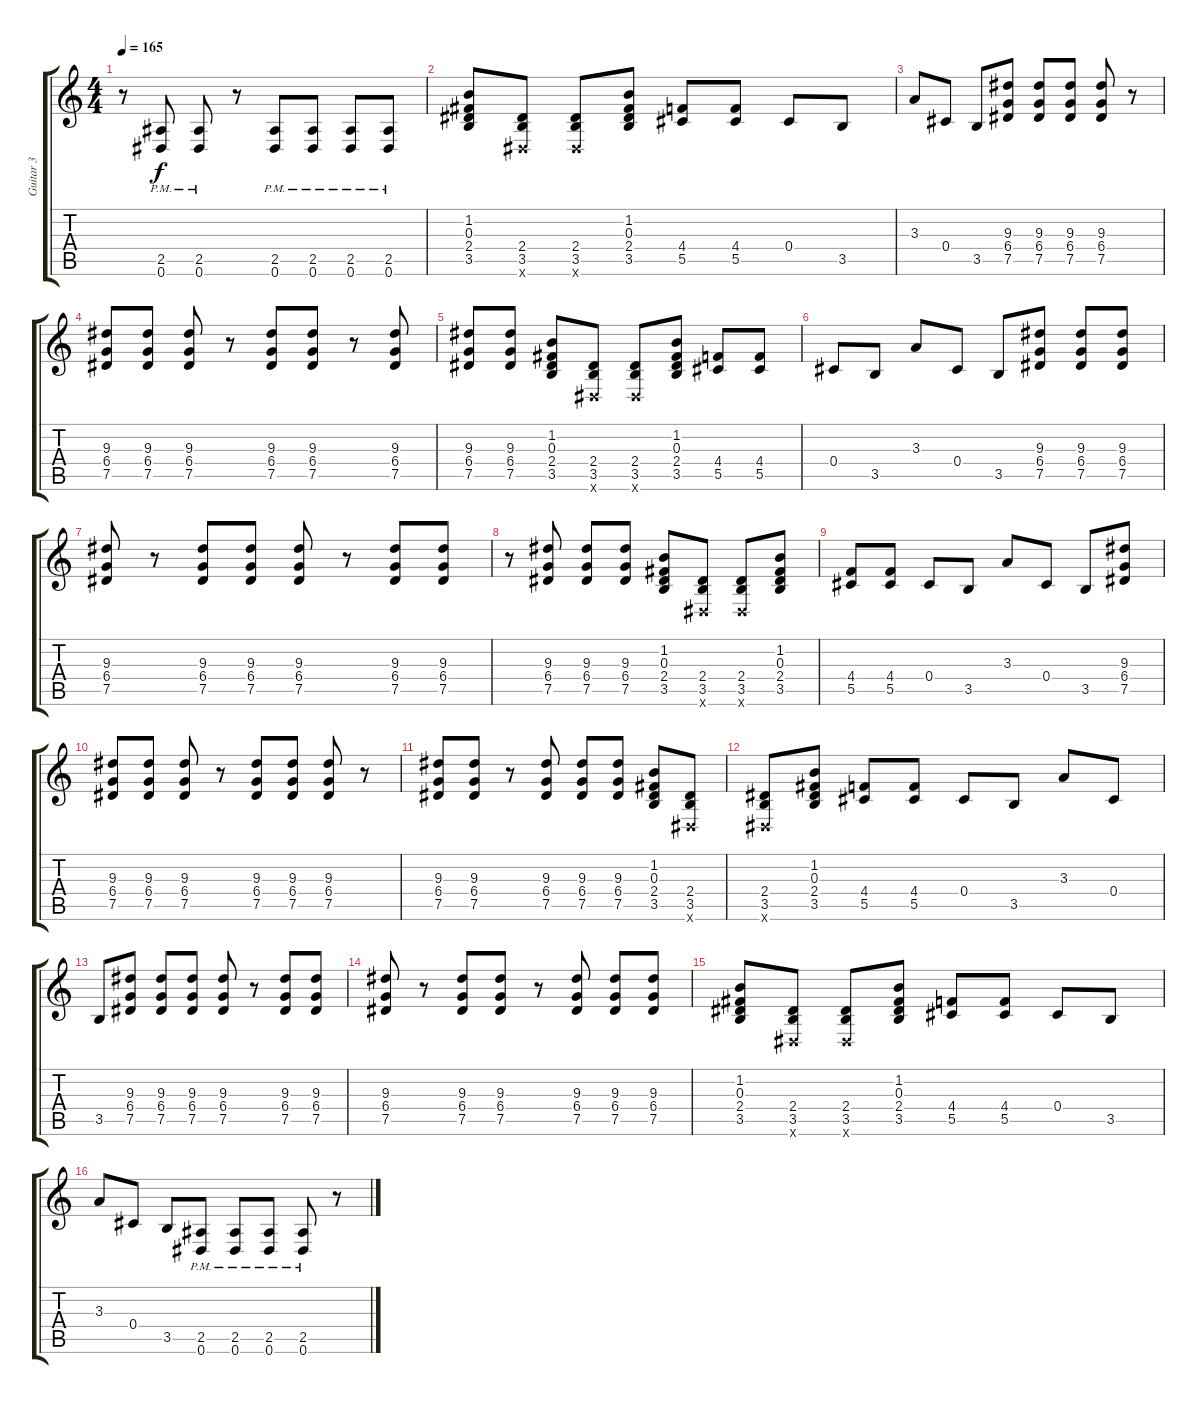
\track ("Guitar 3" "Guitar 3") {instrument distortionguitar}
\staff {score tabs}
\tuning (Eb4 Bb3 Gb3 Db3 Ab2 Eb2) {hide}
\ts (4 4)
\tempo 165
\clef g2
\ks c
r.8{dy f} (2.5{pm} 0.6{pm}).8 (2.5{pm} 0.6{pm}).8 r.8 (2.5{pm} 0.6{pm}).8 (2.5{pm} 0.6{pm}).8 (2.5{pm} 0.6{pm}).8 (2.5{pm} 0.6{pm}).8 |
(1.2 0.3 2.4 3.5).8 (2.4 3.5 0.6{x}).8 (2.4 3.5 0.6{x}).8 (1.2 0.3 2.4 3.5).8 (4.4 5.5).8 (4.4 5.5).8 0.4.8 3.5.8 |
3.3.8 0.4.8 3.5.8 (9.3 6.4 7.5).8 (9.3 6.4 7.5).8 (9.3 6.4 7.5).8 (9.3 6.4 7.5).8 r.8 |
(9.3 6.4 7.5).8 (9.3 6.4 7.5).8 (9.3 6.4 7.5).8 r.8 (9.3 6.4 7.5).8 (9.3 6.4 7.5).8 r.8 (9.3 6.4 7.5).8 |
(9.3 6.4 7.5).8 (9.3 6.4 7.5).8 (1.2 0.3 2.4 3.5).8 (2.4 3.5 0.6{x}).8 (2.4 3.5 0.6{x}).8 (1.2 0.3 2.4 3.5).8 (4.4 5.5).8 (4.4 5.5).8 |
0.4.8 3.5.8 3.3.8 0.4.8 3.5.8 (9.3 6.4 7.5).8 (9.3 6.4 7.5).8 (9.3 6.4 7.5).8 |
(9.3 6.4 7.5).8 r.8 (9.3 6.4 7.5).8 (9.3 6.4 7.5).8 (9.3 6.4 7.5).8 r.8 (9.3 6.4 7.5).8 (9.3 6.4 7.5).8 |
r.8 (9.3 6.4 7.5).8 (9.3 6.4 7.5).8 (9.3 6.4 7.5).8 (1.2 0.3 2.4 3.5).8 (2.4 3.5 0.6{x}).8 (2.4 3.5 0.6{x}).8 (1.2 0.3 2.4 3.5).8 |
(4.4 5.5).8 (4.4 5.5).8 0.4.8 3.5.8 3.3.8 0.4.8 3.5.8 (9.3 6.4 7.5).8 |
(9.3 6.4 7.5).8 (9.3 6.4 7.5).8 (9.3 6.4 7.5).8 r.8 (9.3 6.4 7.5).8 (9.3 6.4 7.5).8 (9.3 6.4 7.5).8 r.8 |
(9.3 6.4 7.5).8 (9.3 6.4 7.5).8 r.8 (9.3 6.4 7.5).8 (9.3 6.4 7.5).8 (9.3 6.4 7.5).8 (1.2 0.3 2.4 3.5).8 (2.4 3.5 0.6{x}).8 |
(2.4 3.5 0.6{x}).8 (1.2 0.3 2.4 3.5).8 (4.4 5.5).8 (4.4 5.5).8 0.4.8 3.5.8 3.3.8 0.4.8 |
3.5.8 (9.3 6.4 7.5).8 (9.3 6.4 7.5).8 (9.3 6.4 7.5).8 (9.3 6.4 7.5).8 r.8 (9.3 6.4 7.5).8 (9.3 6.4 7.5).8 |
(9.3 6.4 7.5).8 r.8 (9.3 6.4 7.5).8 (9.3 6.4 7.5).8 r.8 (9.3 6.4 7.5).8 (9.3 6.4 7.5).8 (9.3 6.4 7.5).8 |
(1.2 0.3 2.4 3.5).8 (2.4 3.5 0.6{x}).8 (2.4 3.5 0.6{x}).8 (1.2 0.3 2.4 3.5).8 (4.4 5.5).8 (4.4 5.5).8 0.4.8 3.5.8 |
3.3.8 0.4.8 3.5.8 (2.5{pm} 0.6{pm}).8 (2.5{pm} 0.6{pm}).8 (2.5{pm} 0.6{pm}).8 (2.5{pm} 0.6{pm}).8 r.8
